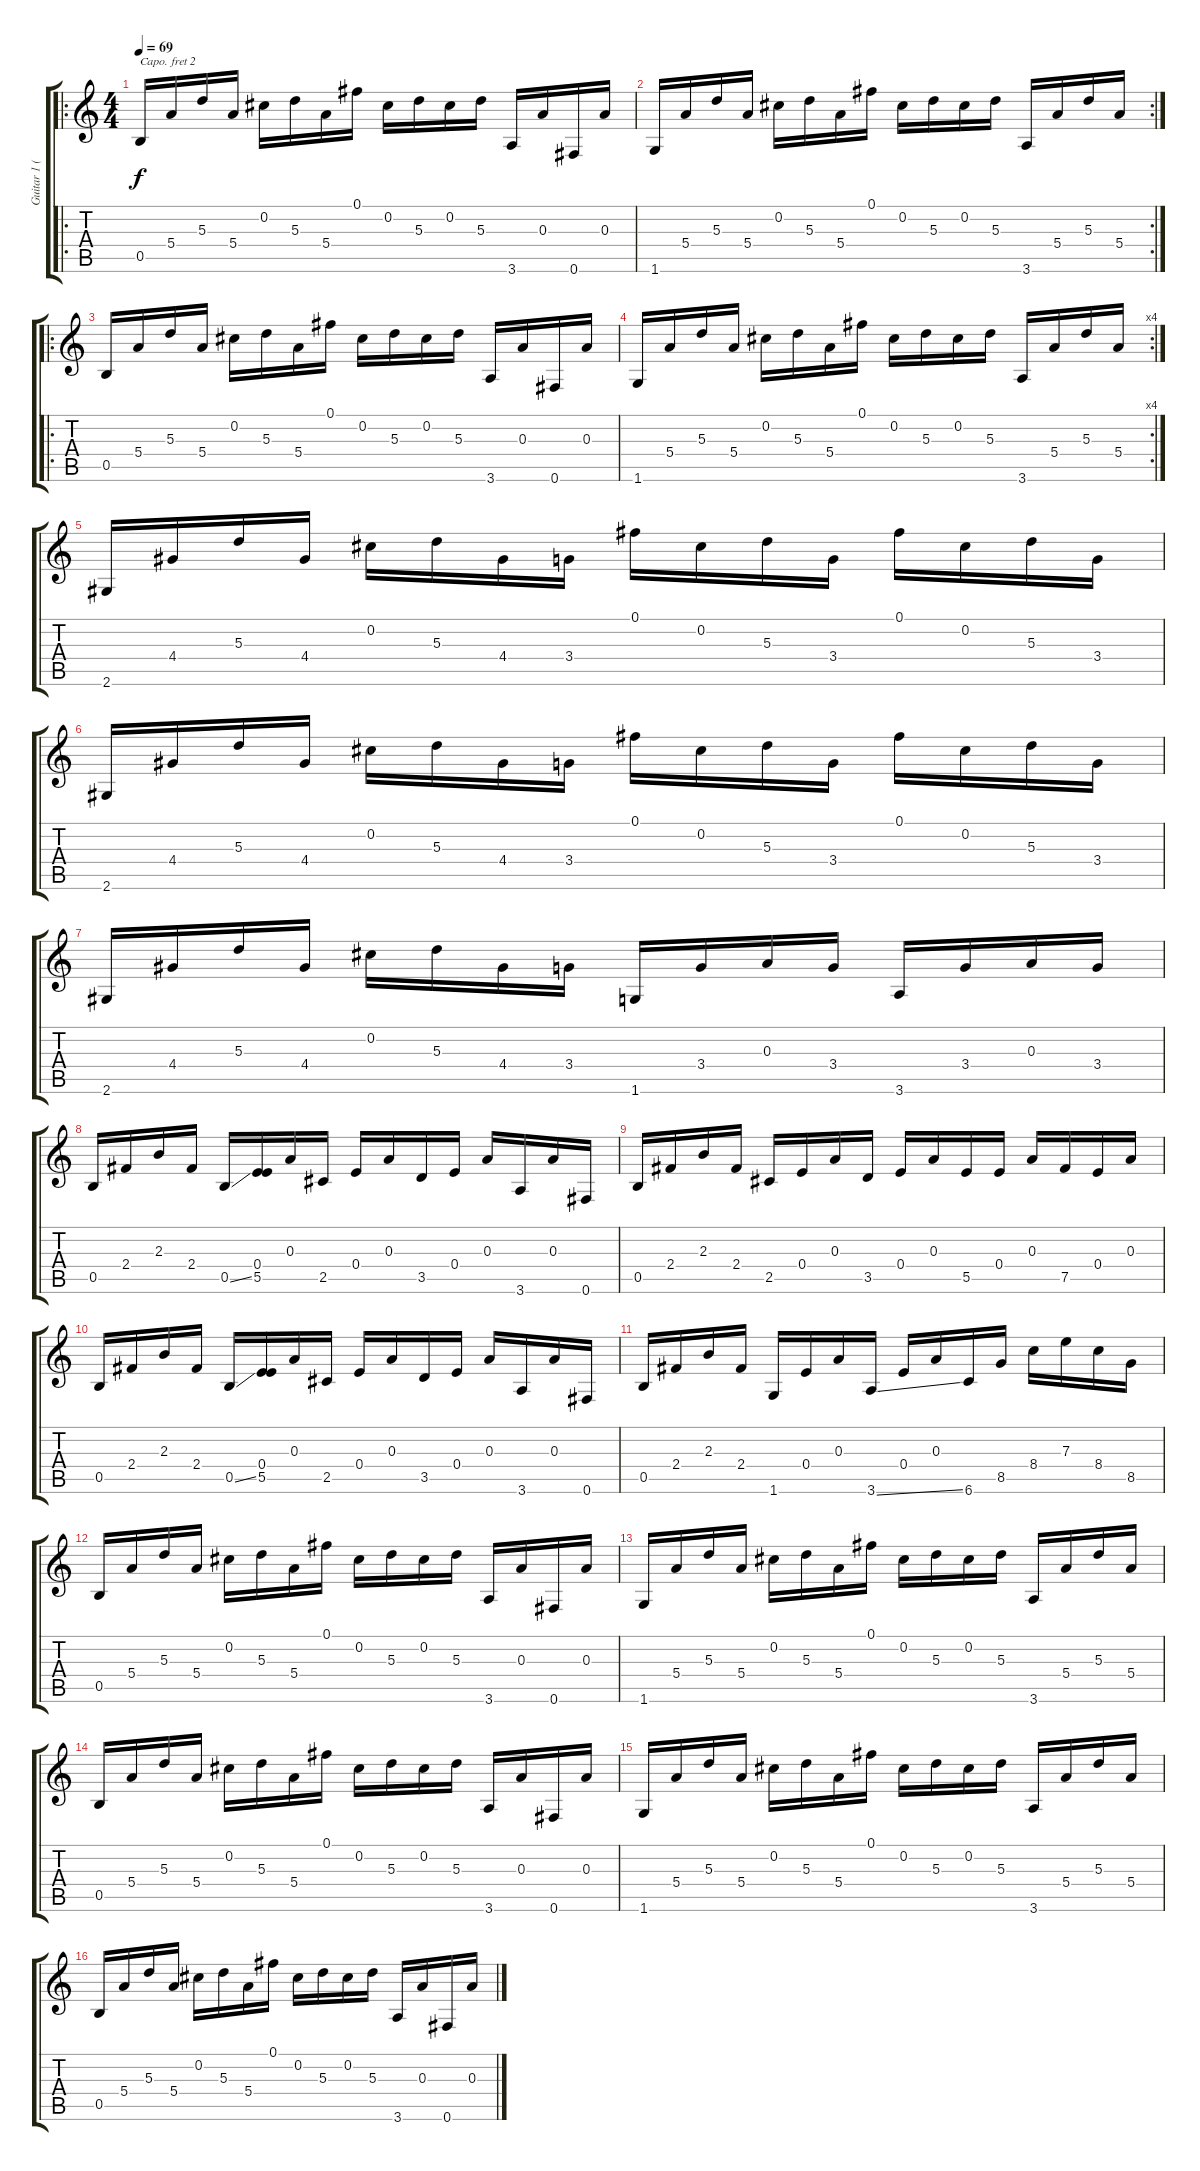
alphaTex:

\track ("Guitar 1 (easier to read)" "Guitar 1 (") {instrument acousticguitarnylon}
\staff {score tabs}
\capo 2
\tuning (E4 B3 G3 D3 A2 E2) {hide}
\ro
\ts (4 4)
\tempo 69
\clef g2
\ks c
0.5.16{dy f instrument acousticguitarnylon} 5.4.16 5.3.16 5.4.16 0.2.16 5.3.16 5.4.16 0.1.16 0.2.16 5.3.16 0.2.16 5.3.16 3.6.16 0.3.16 0.6.16 0.3.16 |
\rc 2
1.6.16 5.4.16 5.3.16 5.4.16 0.2.16 5.3.16 5.4.16 0.1.16 0.2.16 5.3.16 0.2.16 5.3.16 3.6.16 5.4.16 5.3.16 5.4.16 |
\ro
0.5.16 5.4.16 5.3.16 5.4.16 0.2.16 5.3.16 5.4.16 0.1.16 0.2.16 5.3.16 0.2.16 5.3.16 3.6.16 0.3.16 0.6.16 0.3.16 |
\rc 4
1.6.16 5.4.16 5.3.16 5.4.16 0.2.16 5.3.16 5.4.16 0.1.16 0.2.16 5.3.16 0.2.16 5.3.16 3.6.16 5.4.16 5.3.16 5.4.16 |
2.6.16 4.4.16 5.3.16 4.4.16 0.2.16 5.3.16 4.4.16 3.4.16 0.1.16 0.2.16 5.3.16 3.4.16 0.1.16 0.2.16 5.3.16 3.4.16 |
2.6.16 4.4.16 5.3.16 4.4.16 0.2.16 5.3.16 4.4.16 3.4.16 0.1.16 0.2.16 5.3.16 3.4.16 0.1.16 0.2.16 5.3.16 3.4.16 |
2.6.16 4.4.16 5.3.16 4.4.16 0.2.16 5.3.16 4.4.16 3.4.16 1.6.16 3.4.16 0.3.16 3.4.16 3.6.16 3.4.16 0.3.16 3.4.16 |
0.5.16 2.4.16 2.3.16 2.4.16 0.5{ss}.16 (0.4 5.5).16 0.3.16 2.5.16 0.4.16 0.3.16 3.5.16 0.4.16 0.3.16 3.6.16 0.3.16 0.6.16 |
0.5.16 2.4.16 2.3.16 2.4.16 2.5.16 0.4.16 0.3.16 3.5.16 0.4.16 0.3.16 5.5.16 0.4.16 0.3.16 7.5.16 0.4.16 0.3.16 |
0.5.16 2.4.16 2.3.16 2.4.16 0.5{ss}.16 (0.4 5.5).16 0.3.16 2.5.16 0.4.16 0.3.16 3.5.16 0.4.16 0.3.16 3.6.16 0.3.16 0.6.16 |
0.5.16 2.4.16 2.3.16 2.4.16 1.6.16 0.4.16 0.3.16 3.6{ss}.16 0.4.16 0.3.16 6.6.16 8.5.16 8.4.16 7.3.16 8.4.16 8.5.16 |
0.5.16 5.4.16 5.3.16 5.4.16 0.2.16 5.3.16 5.4.16 0.1.16 0.2.16 5.3.16 0.2.16 5.3.16 3.6.16 0.3.16 0.6.16 0.3.16 |
1.6.16 5.4.16 5.3.16 5.4.16 0.2.16 5.3.16 5.4.16 0.1.16 0.2.16 5.3.16 0.2.16 5.3.16 3.6.16 5.4.16 5.3.16 5.4.16 |
0.5.16 5.4.16 5.3.16 5.4.16 0.2.16 5.3.16 5.4.16 0.1.16 0.2.16 5.3.16 0.2.16 5.3.16 3.6.16 0.3.16 0.6.16 0.3.16 |
1.6.16 5.4.16 5.3.16 5.4.16 0.2.16 5.3.16 5.4.16 0.1.16 0.2.16 5.3.16 0.2.16 5.3.16 3.6.16 5.4.16 5.3.16 5.4.16 |
0.5.16 5.4.16 5.3.16 5.4.16 0.2.16 5.3.16 5.4.16 0.1.16 0.2.16 5.3.16 0.2.16 5.3.16 3.6.16 0.3.16 0.6.16 0.3.16
